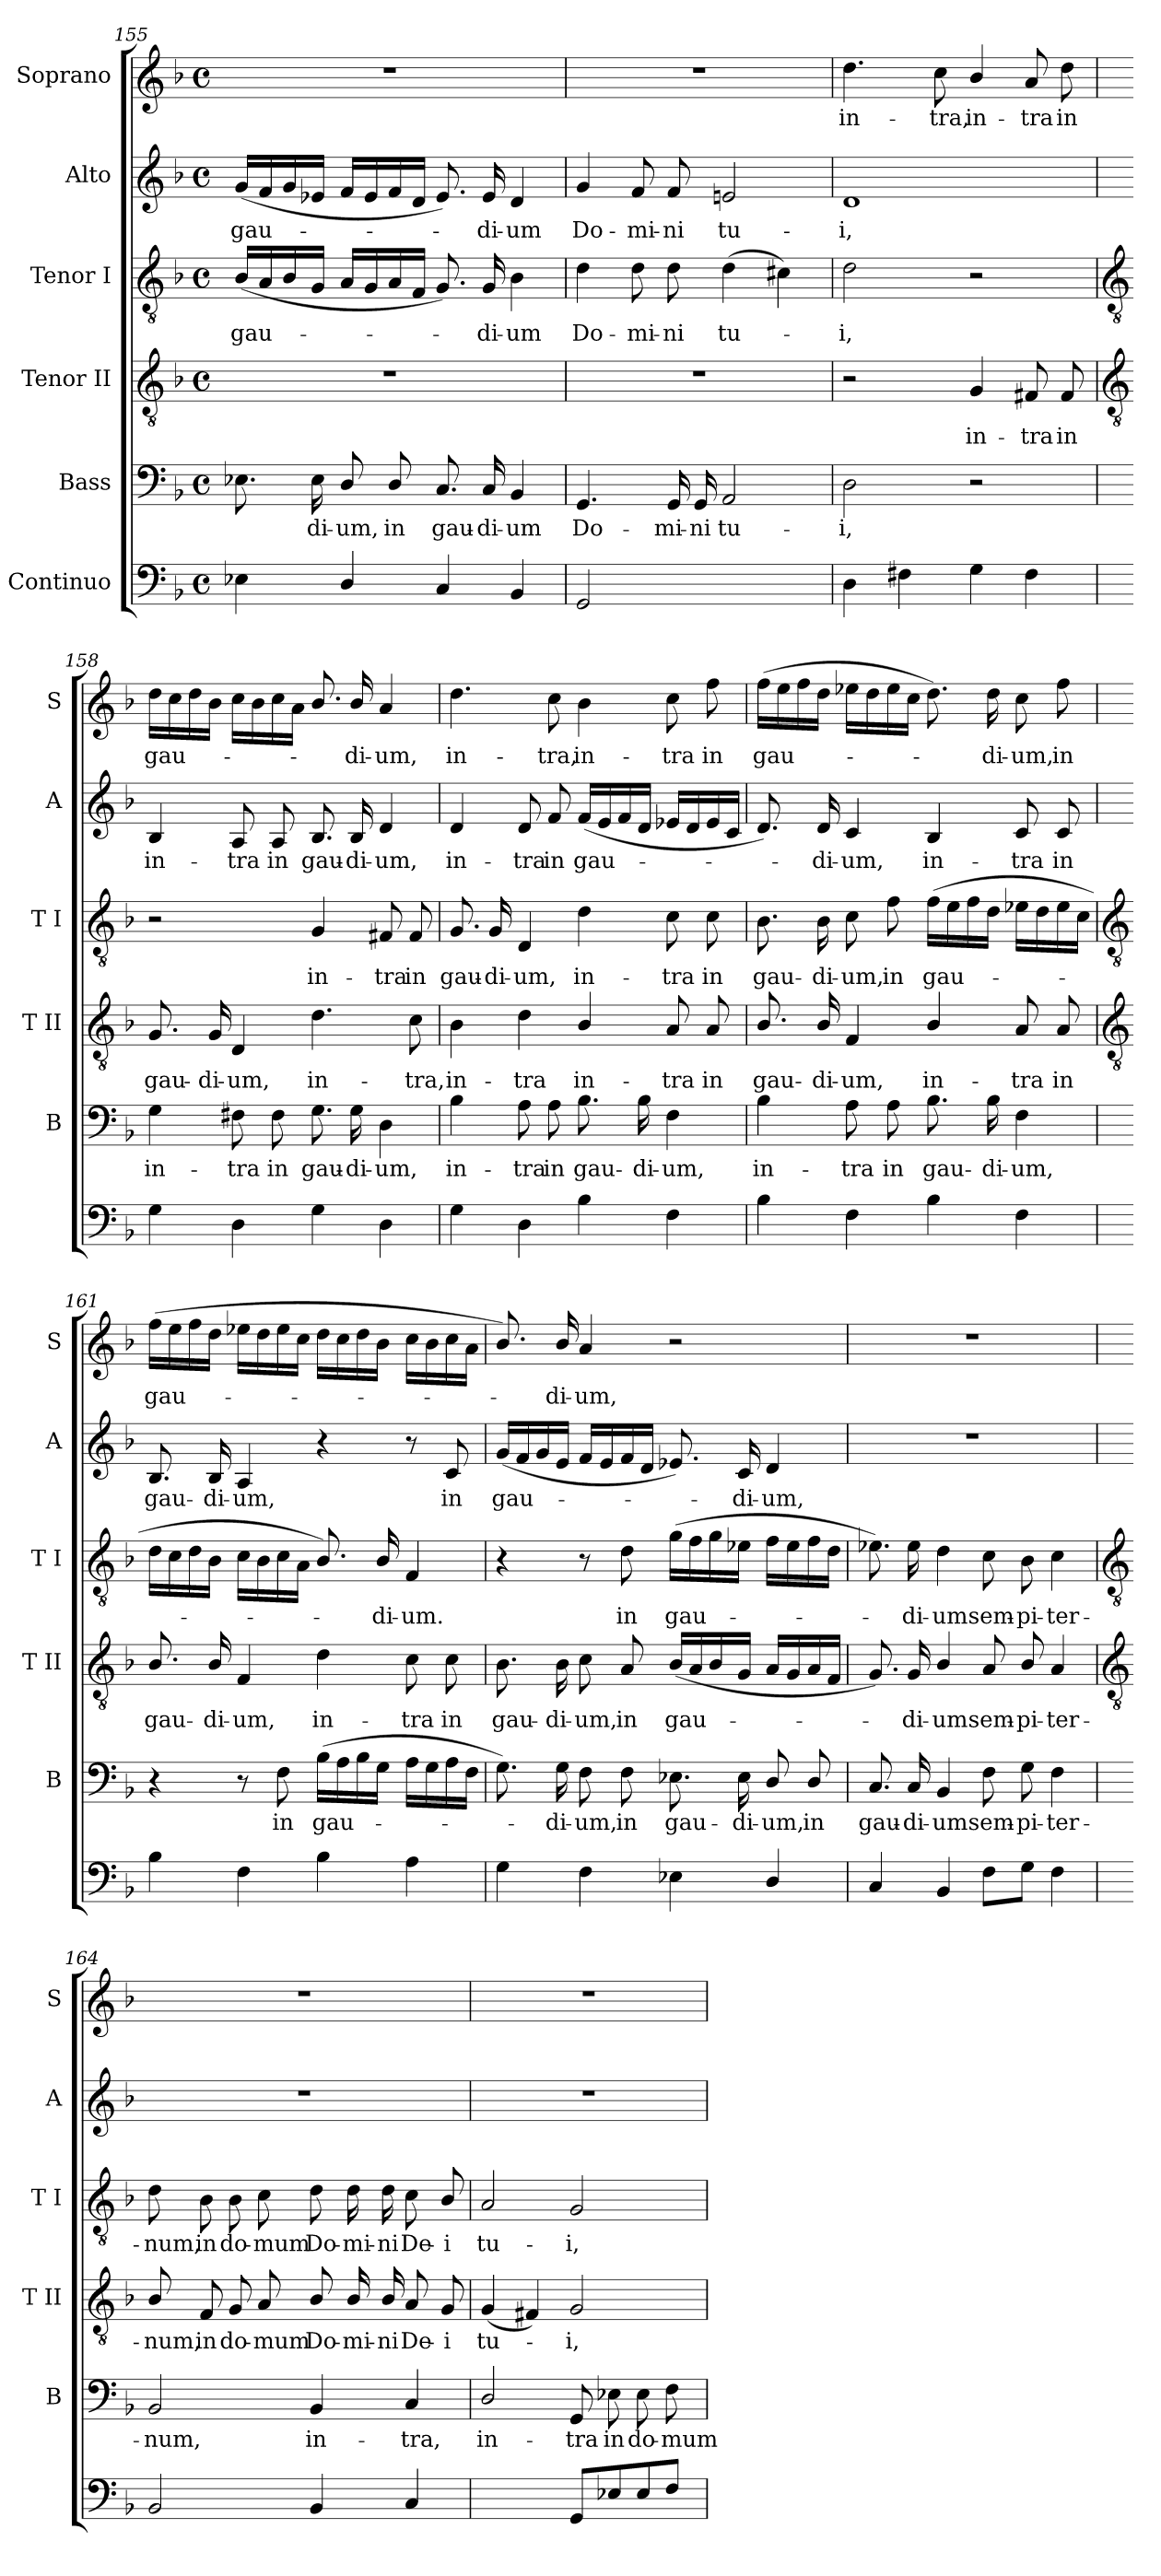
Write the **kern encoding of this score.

**kern	**text	**kern	**text	**kern	**text	**kern	**text	**kern	**text	**kern	**text
*part6	*part6	*part5	*part5	*part4	*part4	*part3	*part3	*part2	*part2	*part1	*part1
*staff6	*staff6	*staff5	*staff5	*staff4	*staff4	*staff3	*staff3	*staff2	*staff2	*staff1	*staff1
*I"Continuo	*	*I"Bass	*	*I"Tenor II	*	*I"Tenor I	*	*I"Alto	*	*I"Soprano	*
*	*	*I'B	*	*I'T II	*	*I'T I	*	*I'A	*	*I'S	*
*clefF4	*	*clefF4	*	*clefGv2	*	*clefGv2	*	*clefG2	*	*clefG2	*
*k[b-]	*	*k[b-]	*	*k[b-]	*	*k[b-]	*	*k[b-]	*	*k[b-]	*
*F:	*	*F:	*	*F:	*	*F:	*	*F:	*	*F:	*
*M4/4	*	*M4/4	*	*M4/4	*	*M4/4	*	*M4/4	*	*M4/4	*
*met(c)	*	*met(c)	*	*met(c)	*	*met(c)	*	*met(c)	*	*met(c)	*
=155	=155	=155	=155	=155	=155	=155	=155	=155	=155	=155	=155
!	!	!	!	!	!	!	!LO:LY:b	!	!LO:LY:b	!	!
4E-X	.	8.E-X	.	1r	.	(<16B-LL	gau-	(<16gLL	gau-	1r	.
.	.	.	.	.	.	16A	.	16f	.	.	.
.	.	.	.	.	.	16B-	.	16g	.	.	.
!	!	!	!LO:LY:b	!	!	!	!	!	!	!	!
.	.	16E-	di-	.	.	16GJJ	.	16e-XJJ	.	.	.
!	!	!	!LO:LY:b	!	!	!	!	!	!	!	!
4D/	.	8D/	-um,	.	.	16ALL	.	16fLL	.	.	.
.	.	.	.	.	.	16G	.	16e-	.	.	.
!	!	!	!LO:LY:b	!	!	!	!	!	!	!	!
.	.	8D/	in	.	.	16A	.	16f	.	.	.
.	.	.	.	.	.	16FJJ	.	16dJJ	.	.	.
!	!	!	!LO:LY:b	!	!	!	!	!	!	!	!
4C	.	8.C	gau-	.	.	8.G)	.	8.e-)	.	.	.
!	!	!	!LO:LY:b	!	!	!	!LO:LY:b	!	!LO:LY:b	!	!
.	.	16C	-di-	.	.	16G	di-	16e-	di-	.	.
!	!	!	!LO:LY:b	!	!	!	!LO:LY:b	!	!LO:LY:b	!	!
4BB-	.	4BB-	-um	.	.	4B-	-um	4d	-um	.	.
=156	=156	=156	=156	=156	=156	=156	=156	=156	=156	=156	=156
!	!	!	!LO:LY:b	!	!	!	!LO:LY:b	!	!LO:LY:b	!	!
2GG	.	4.GG	Do-	1r	.	4d	Do-	4g	Do-	1r	.
!	!	!	!	!	!	!	!LO:LY:b	!	!LO:LY:b	!	!
.	.	.	.	.	.	8d	-mi-	8f	-mi-	.	.
!	!	!	!LO:LY:b	!	!	!	!LO:LY:b	!	!LO:LY:b	!	!
.	.	16GG	-mi-	.	.	8d	-ni	8f	-ni	.	.
!	!	!	!LO:LY:b	!	!	!	!	!	!	!	!
.	.	16GG	-ni	.	.	.	.	.	.	.	.
!	!LO:LY:b	!	!LO:LY:b	!	!	!	!LO:LY:b	!	!LO:LY:b	!	!
[4AAyy	4	2AA	tu-	.	.	(>4d	tu-	2en	tu-	.	.
4AAyy]	.	.	.	.	.	4c#X)	.	.	.	.	.
=157	=157	=157	=157	=157	=157	=157	=157	=157	=157	=157	=157
!	!	!	!LO:LY:b	!	!	!	!LO:LY:b	!	!LO:LY:b	!	!LO:LY:b
4D	.	2D	-i,	2r	.	2d	i,	1d	-i,	4.dd	in-
4F#X	.	.	.	.	.	.	.	.	.	.	.
!	!	!	!	!	!	!	!	!	!	!	!LO:LY:b
.	.	.	.	.	.	.	.	.	.	8cc	-tra,
!	!	!	!	!	!LO:LY:b	!	!	!	!	!	!LO:LY:b
4G	.	2r	.	4G	in-	2r	.	.	.	4b-/	in-
!	!	!	!	!	!LO:LY:b	!	!	!	!	!	!LO:LY:b
4F#	.	.	.	8F#X	-tra	.	.	.	.	8a	-tra
!	!	!	!	!	!LO:LY:b	!	!	!	!	!	!LO:LY:b
.	.	.	.	8F#	in	.	.	.	.	8dd	in
!!LO:LB:g=z
=158	=158	=158	=158	=158	=158	=158	=158	=158	=158	=158	=158
*	*	*	*	*clefGv2	*	*clefGv2	*	*	*	*	*
!	!	!	!LO:LY:b	!	!LO:LY:b	!	!	!	!LO:LY:b	!	!LO:LY:b
4G	.	4G	in-	8.G	gau-	2r	.	4B-	in-	16ddLL	gau-
.	.	.	.	.	.	.	.	.	.	16cc	.
.	.	.	.	.	.	.	.	.	.	16dd	.
!	!	!	!	!	!LO:LY:b	!	!	!	!	!	!
.	.	.	.	16G	-di-	.	.	.	.	16b-JJ	.
!	!	!	!LO:LY:b	!	!LO:LY:b	!	!	!	!LO:LY:b	!	!
4D	.	8F#X	-tra	4D	-um,	.	.	8A	-tra	16ccLL	.
.	.	.	.	.	.	.	.	.	.	16b-	.
!	!	!	!LO:LY:b	!	!	!	!	!	!LO:LY:b	!	!
.	.	8F#	in	.	.	.	.	8A	in	16cc	.
.	.	.	.	.	.	.	.	.	.	16aJJ	.
!	!	!	!LO:LY:b	!	!LO:LY:b	!	!LO:LY:b	!	!LO:LY:b	!	!
4G	.	8.G	gau-	4.d	in-	4G	in-	8.B-	gau-	8.b-/	.
!	!	!	!LO:LY:b	!	!	!	!	!	!LO:LY:b	!	!LO:LY:b
.	.	16G	-di-	.	.	.	.	16B-	-di-	16b-/	di-
!	!	!	!LO:LY:b	!	!	!	!LO:LY:b	!	!LO:LY:b	!	!LO:LY:b
4D	.	4D	-um,	.	.	8F#X	-tra	4d	-um,	4a	-um,
!	!	!	!	!	!LO:LY:b	!	!LO:LY:b	!	!	!	!
.	.	.	.	8c	-tra,	8F#	in	.	.	.	.
=159	=159	=159	=159	=159	=159	=159	=159	=159	=159	=159	=159
!	!	!	!LO:LY:b	!	!LO:LY:b	!	!LO:LY:b	!	!LO:LY:b	!	!LO:LY:b
4G	.	4B-	in-	4B-	in-	8.G	gau-	4d	in-	4.dd	in-
!	!	!	!	!	!	!	!LO:LY:b	!	!	!	!
.	.	.	.	.	.	16G	-di-	.	.	.	.
!	!	!	!LO:LY:b	!	!LO:LY:b	!	!LO:LY:b	!	!LO:LY:b	!	!
4D	.	8A	-tra	4d	-tra	4D	-um,	8d	-tra	.	.
!	!	!	!LO:LY:b	!	!	!	!	!	!LO:LY:b	!	!LO:LY:b
.	.	8A	in	.	.	.	.	8f	in	8cc	-tra,
!	!	!	!LO:LY:b	!	!LO:LY:b	!	!LO:LY:b	!	!LO:LY:b	!	!LO:LY:b
4B-	.	8.B-	gau-	4B-/	in-	4d	in-	(<16fLL	gau-	4b-	in-
.	.	.	.	.	.	.	.	16e	.	.	.
.	.	.	.	.	.	.	.	16f	.	.	.
!	!	!	!LO:LY:b	!	!	!	!	!	!	!	!
.	.	16B-	-di-	.	.	.	.	16dJJ	.	.	.
!	!	!	!LO:LY:b	!	!LO:LY:b	!	!LO:LY:b	!	!	!	!LO:LY:b
4F	.	4F	-um,	8A	-tra	8c	-tra	16e-XLL	.	8cc	-tra
.	.	.	.	.	.	.	.	16d	.	.	.
!	!	!	!	!	!LO:LY:b	!	!LO:LY:b	!	!	!	!LO:LY:b
.	.	.	.	8A	in	8c	in	16e-	.	8ff	in
.	.	.	.	.	.	.	.	16cJJ	.	.	.
=160	=160	=160	=160	=160	=160	=160	=160	=160	=160	=160	=160
!	!	!	!LO:LY:b	!	!LO:LY:b	!	!LO:LY:b	!	!	!	!LO:LY:b
4B-	.	4B-	in-	8.B-/	gau-	8.B-	gau-	8.d)	.	(>16ffLL	gau-
.	.	.	.	.	.	.	.	.	.	16ee	.
.	.	.	.	.	.	.	.	.	.	16ff	.
!	!	!	!	!	!LO:LY:b	!	!LO:LY:b	!	!LO:LY:b	!	!
.	.	.	.	16B-/	-di-	16B-	-di-	16d	di-	16ddJJ	.
!	!	!	!LO:LY:b	!	!LO:LY:b	!	!LO:LY:b	!	!LO:LY:b	!	!
4F	.	8A	-tra	4F	-um,	8c	-um,	4c	-um,	16ee-XLL	.
.	.	.	.	.	.	.	.	.	.	16dd	.
!	!	!	!LO:LY:b	!	!	!	!LO:LY:b	!	!	!	!
.	.	8A	in	.	.	8f	in	.	.	16ee-	.
.	.	.	.	.	.	.	.	.	.	16ccJJ	.
!	!	!	!LO:LY:b	!	!LO:LY:b	!	!LO:LY:b	!	!LO:LY:b	!	!
4B-	.	8.B-	gau-	4B-/	in-	(>16fLL	gau-	4B-	in-	8.dd)	.
.	.	.	.	.	.	16e	.	.	.	.	.
.	.	.	.	.	.	16f	.	.	.	.	.
!	!	!	!LO:LY:b	!	!	!	!	!	!	!	!LO:LY:b
.	.	16B-	-di-	.	.	16dJJ	.	.	.	16dd	di-
!	!	!	!LO:LY:b	!	!LO:LY:b	!	!	!	!LO:LY:b	!	!LO:LY:b
4F	.	4F	-um,	8A	-tra	16e-XLL	.	8c	-tra	8cc	-um,
.	.	.	.	.	.	16d	.	.	.	.	.
!	!	!	!	!	!LO:LY:b	!	!	!	!LO:LY:b	!	!LO:LY:b
.	.	.	.	8A	in	16e-	.	8c	in	8ff	in
.	.	.	.	.	.	16cJJ	.	.	.	.	.
!!LO:LB:g=z
=161	=161	=161	=161	=161	=161	=161	=161	=161	=161	=161	=161
*	*	*	*	*clefGv2	*	*clefGv2	*	*	*	*	*
!	!	!	!	!	!LO:LY:b	!	!	!	!LO:LY:b	!	!LO:LY:b
4B-	.	4r	.	8.B-/	gau-	16dLL	.	8.B-	gau-	(>16ffLL	gau-
.	.	.	.	.	.	16c	.	.	.	16ee	.
.	.	.	.	.	.	16d	.	.	.	16ff	.
!	!	!	!	!	!LO:LY:b	!	!	!	!LO:LY:b	!	!
.	.	.	.	16B-/	-di-	16B-JJ	.	16B-	-di-	16ddJJ	.
!	!	!	!	!	!LO:LY:b	!	!	!	!LO:LY:b	!	!
4F	.	8r	.	4F	-um,	16cLL	.	4A	-um,	16ee-XLL	.
.	.	.	.	.	.	16B-	.	.	.	16dd	.
!	!	!	!LO:LY:b	!	!	!	!	!	!	!	!
.	.	8F	in	.	.	16c	.	.	.	16ee-	.
.	.	.	.	.	.	16AJJ	.	.	.	16ccJJ	.
!	!	!	!LO:LY:b	!	!LO:LY:b	!	!	!	!	!	!
4B-	.	(>16B-LL	gau-	4d	in-	8.B-/)	.	4r	.	16ddLL	.
.	.	16A	.	.	.	.	.	.	.	16cc	.
.	.	16B-	.	.	.	.	.	.	.	16dd	.
!	!	!	!	!	!	!	!LO:LY:b	!	!	!	!
.	.	16GJJ	.	.	.	16B-/	di-	.	.	16b-JJ	.
!	!	!	!	!	!LO:LY:b	!	!LO:LY:b	!	!	!	!
4A	.	16ALL	.	8c	-tra	4F	-um.	8r	.	16ccLL	.
.	.	16G	.	.	.	.	.	.	.	16b-	.
!	!	!	!	!	!LO:LY:b	!	!	!	!LO:LY:b	!	!
.	.	16A	.	8c	in	.	.	8c	in	16cc	.
.	.	16FJJ	.	.	.	.	.	.	.	16aJJ	.
=162	=162	=162	=162	=162	=162	=162	=162	=162	=162	=162	=162
!	!	!	!	!	!LO:LY:b	!	!	!	!LO:LY:b	!	!
4G	.	8.G)	.	8.B-	gau-	4r	.	(<16gLL	gau-	8.b-/)	.
.	.	.	.	.	.	.	.	16f	.	.	.
.	.	.	.	.	.	.	.	16g	.	.	.
!	!	!	!LO:LY:b	!	!LO:LY:b	!	!	!	!	!	!LO:LY:b
.	.	16G	di-	16B-	-di-	.	.	16eJJ	.	16b-/	di-
!	!	!	!LO:LY:b	!	!LO:LY:b	!	!	!	!	!	!LO:LY:b
4F	.	8F	-um,	8c	-um,	8r	.	16fLL	.	4a	-um,
.	.	.	.	.	.	.	.	16e	.	.	.
!	!	!	!LO:LY:b	!	!LO:LY:b	!	!LO:LY:b	!	!	!	!
.	.	8F	in	8A	in	8d	in	16f	.	.	.
.	.	.	.	.	.	.	.	16dJJ	.	.	.
!	!	!	!LO:LY:b	!	!LO:LY:b	!	!LO:LY:b	!	!	!	!
4E-X	.	8.E-X	gau-	(<16B-LL	gau-	(>16gLL	gau-	8.e-X)	.	2r	.
.	.	.	.	16A	.	16f	.	.	.	.	.
.	.	.	.	16B-	.	16g	.	.	.	.	.
!	!	!	!LO:LY:b	!	!	!	!	!	!LO:LY:b	!	!
.	.	16E-	-di-	16GJJ	.	16e-XJJ	.	16c	di-	.	.
!	!	!	!LO:LY:b	!	!	!	!	!	!LO:LY:b	!	!
4D/	.	8D/	-um,	16ALL	.	16fLL	.	4d	-um,	.	.
.	.	.	.	16G	.	16e-	.	.	.	.	.
!	!	!	!LO:LY:b	!	!	!	!	!	!	!	!
.	.	8D/	in	16A	.	16f	.	.	.	.	.
.	.	.	.	16FJJ	.	16dJJ	.	.	.	.	.
=163	=163	=163	=163	=163	=163	=163	=163	=163	=163	=163	=163
!	!	!	!LO:LY:b	!	!	!	!	!	!	!	!
4C	.	8.C	gau-	8.G)	.	8.e-X)	.	1r	.	1r	.
!	!	!	!LO:LY:b	!	!LO:LY:b	!	!LO:LY:b	!	!	!	!
.	.	16C	-di-	16G	di-	16e-	di-	.	.	.	.
!	!	!	!LO:LY:b	!	!LO:LY:b	!	!LO:LY:b	!	!	!	!
4BB-	.	4BB-	-um	4B-/	-um	4d	-um	.	.	.	.
!	!	!	!LO:LY:b	!	!LO:LY:b	!	!LO:LY:b	!	!	!	!
8FL	.	8F	sem-	8A	sem-	8c	sem-	.	.	.	.
!	!	!	!LO:LY:b	!	!LO:LY:b	!	!LO:LY:b	!	!	!	!
8GJ	.	8G	-pi-	8B-/	-pi-	8B-	-pi-	.	.	.	.
!	!	!	!LO:LY:b	!	!LO:LY:b	!	!LO:LY:b	!	!	!	!
4F	.	4F	-ter-	4A	-ter-	4c	-ter-	.	.	.	.
!!LO:LB:g=z
=164	=164	=164	=164	=164	=164	=164	=164	=164	=164	=164	=164
*	*	*	*	*clefGv2	*	*clefGv2	*	*	*	*	*
!	!	!	!LO:LY:b	!	!LO:LY:b	!	!LO:LY:b	!	!	!	!
2BB-	.	2BB-	-num,	8B-/	-num,	8d	-num,	1r	.	1r	.
!	!	!	!	!	!LO:LY:b	!	!LO:LY:b	!	!	!	!
.	.	.	.	8F	in	8B-	in	.	.	.	.
!	!	!	!	!	!LO:LY:b	!	!LO:LY:b	!	!	!	!
.	.	.	.	8G	do-	8B-	do-	.	.	.	.
!	!	!	!	!	!LO:LY:b	!	!LO:LY:b	!	!	!	!
.	.	.	.	8A	-mum	8c	-mum	.	.	.	.
!	!	!	!LO:LY:b	!	!LO:LY:b	!	!LO:LY:b	!	!	!	!
4BB-	.	4BB-	in-	8B-/	Do-	8d	Do-	.	.	.	.
!	!	!	!	!	!LO:LY:b	!	!LO:LY:b	!	!	!	!
.	.	.	.	16B-/	-mi-	16d	-mi-	.	.	.	.
!	!	!	!	!	!LO:LY:b	!	!LO:LY:b	!	!	!	!
.	.	.	.	16B-/	-ni	16d	-ni	.	.	.	.
!	!	!	!LO:LY:b	!	!LO:LY:b	!	!LO:LY:b	!	!	!	!
4C	.	4C	-tra,	8A	De-	8c	De-	.	.	.	.
!	!	!	!	!	!LO:LY:b	!	!LO:LY:b	!	!	!	!
.	.	.	.	8G	-i	8B-/	-i	.	.	.	.
=165	=165	=165	=165	=165	=165	=165	=165	=165	=165	=165	=165
!	!LO:LY:b	!	!LO:LY:b	!	!LO:LY:b	!	!LO:LY:b	!	!	!	!
[4Dyy	4	2D/	in-	(<4G	tu-	2A	tu-	1r	.	1r	.
4Dyy]	.	.	.	4F#X)	.	.	.	.	.	.	.
!	!	!	!LO:LY:b	!	!LO:LY:b	!	!LO:LY:b	!	!	!	!
8GGL	.	8GG	-tra	2G	i,	2G	-i,	.	.	.	.
!	!	!	!LO:LY:b	!	!	!	!	!	!	!	!
8E-X	.	8E-X	in	.	.	.	.	.	.	.	.
!	!	!	!LO:LY:b	!	!	!	!	!	!	!	!
8E-	.	8E-	do-	.	.	.	.	.	.	.	.
!	!	!	!LO:LY:b	!	!	!	!	!	!	!	!
8FJ	.	8F	-mum	.	.	.	.	.	.	.	.
=	=	=	=	=	=	=	=	=	=	=	=
*-	*-	*-	*-	*-	*-	*-	*-	*-	*-	*-	*-
